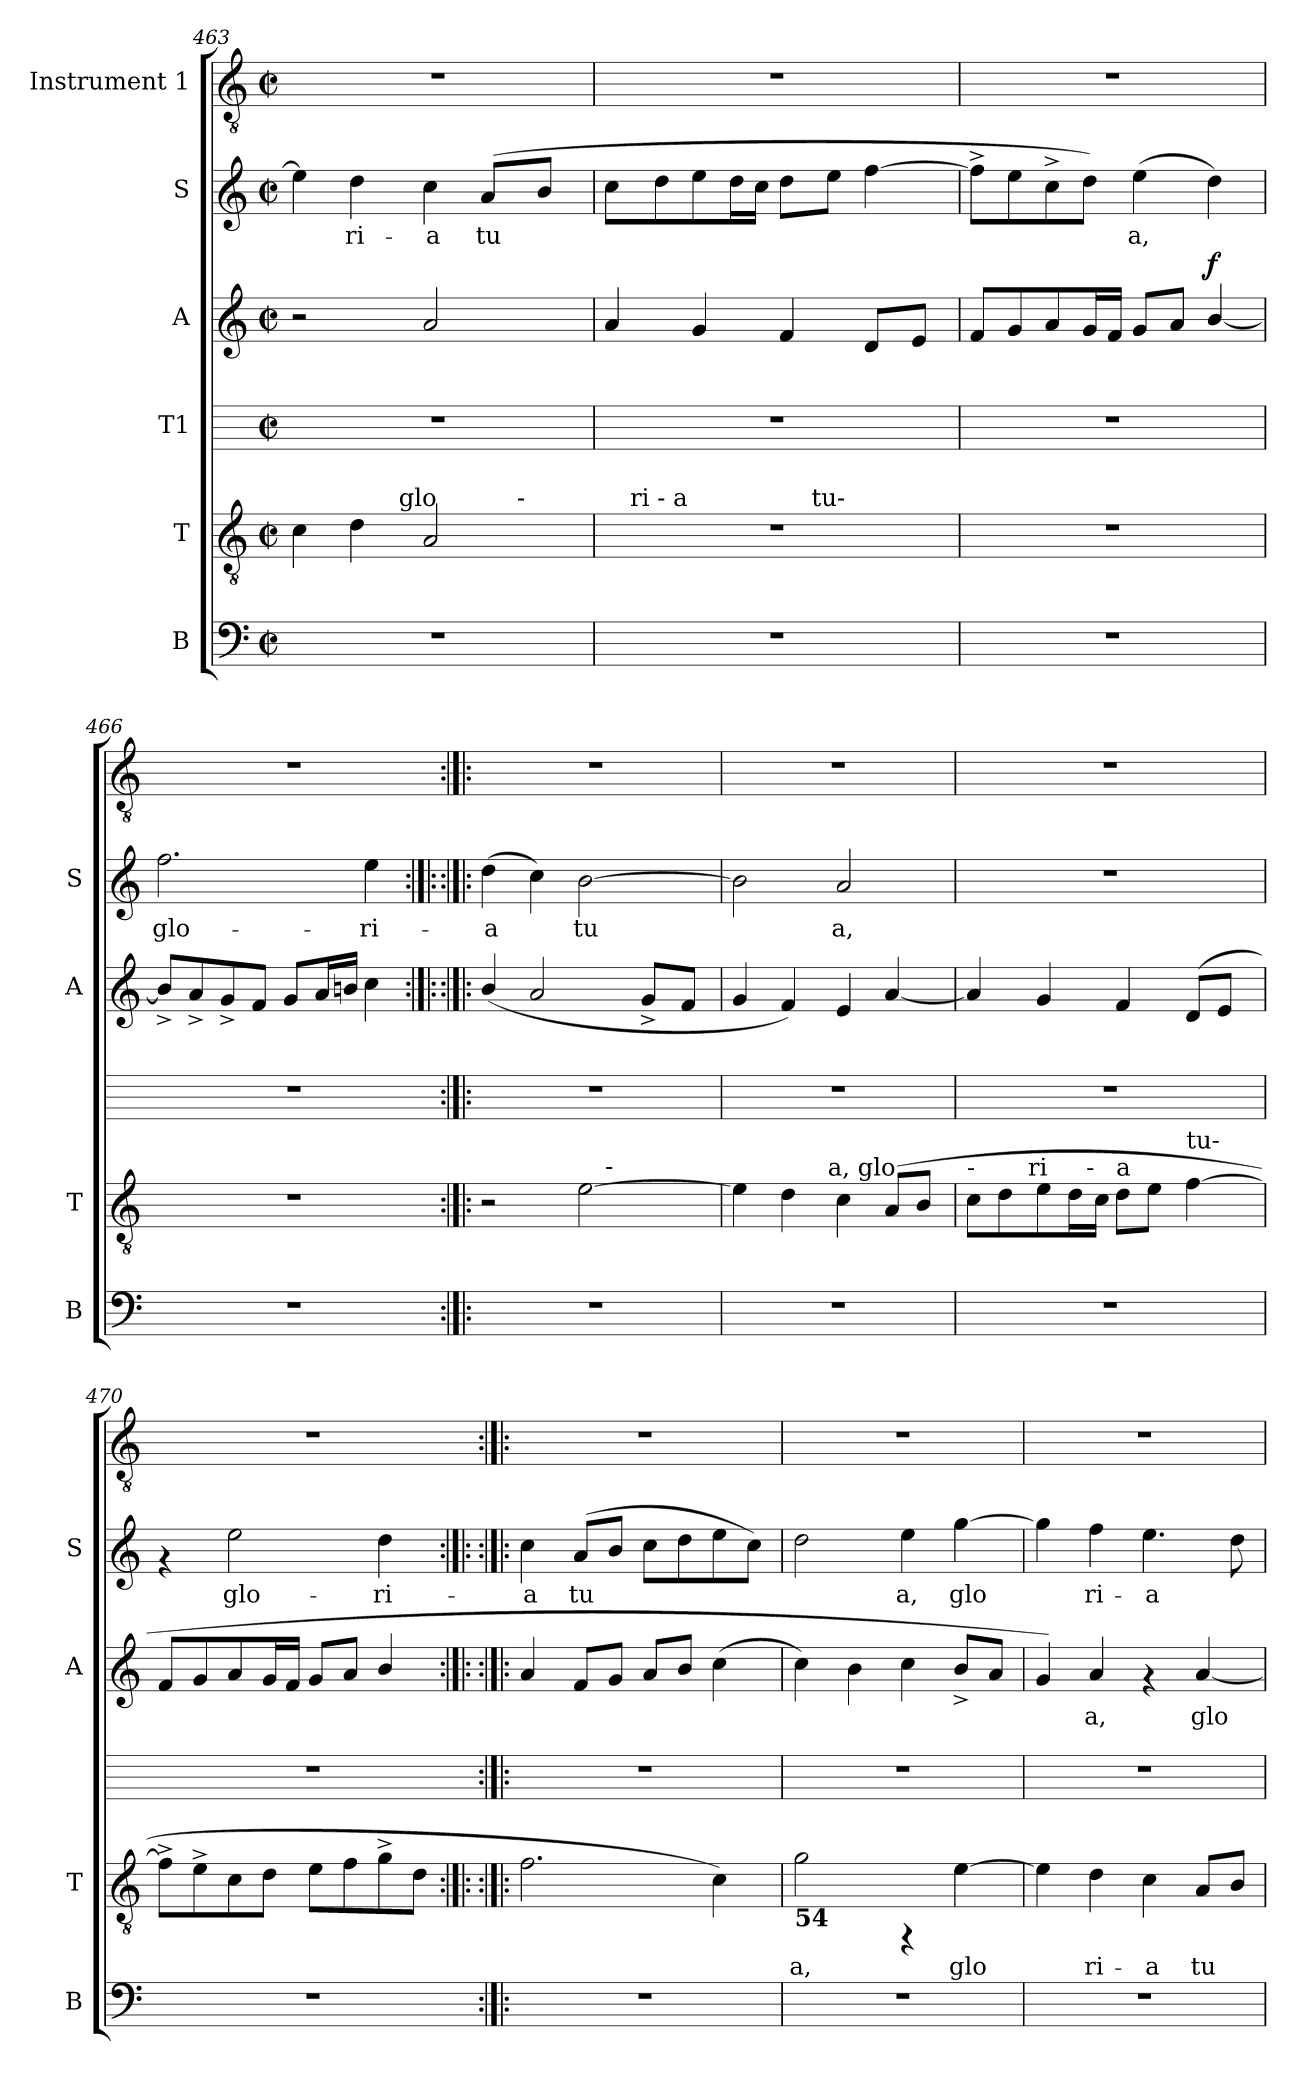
**kern	**kern	**text	**kern	**kern	**text	**dynam	**kern	**text	**kern
*part6	*part5	*part5	*part4	*part3	*part3	*part3	*part2	*part2	*part1
*staff6	*staff5	*staff5	*staff4	*staff3	*staff3	*staff3	*staff2	*staff2	*staff1
*I"B	*I"T	*	*I"T1	*I"A	*	*	*I"S	*	*I"Instrument 1
*I'B	*I'T	*	*	*I'A	*	*	*I'S	*	*
*clefF4	*clefGv2	*	*	*clefG2	*	*	*clefG2	*	*clefGv2
*k[]	*k[]	*	*k[]	*k[]	*	*	*k[]	*	*k[]
*C:	*C:	*	*C:	*C:	*	*	*C:	*	*C:
*M2/2	*M2/2	*	*M2/2	*M2/2	*	*	*M2/2	*	*M2/2
*met(c|)	*met(c|)	*	*met(c|)	*met(c|)	*	*	*met(c|)	*	*met(c|)
=463	=463	=463	=463	=463	=463	=463	=463	=463	=463
!	!LO:TX:a:t=d	!	!	!	!	!	!	!	!
!	!	!	!	!	!	!	!	!LO:LY:b:cj	!
*	*^	*	*	*	*	*	*	*	*
*	*	*^	*	*	*	*	*	*	*	*
1r	4c\	4..ryy	2ryy	.	1r	2r	.	.	4ee\]	--	1r
!	!	!	!	!	!	!	!	!	!	!LO:LY:b:cj	!
.	4d\	.	.	.	.	.	.	.	4dd\	-ri-	.
!	!	!LO:TX:a:t=glo	!	!	!	!	!	!	!	!	!
.	.	2ryy	.	.	.	.	.	.	.	.	.
!	!	!	!	!	!	!	!	!	!	!LO:LY:b:cj	!
.	2A/	.	4ryy	.	.	2a/	.	.	4cc\	-a	.
!	!	!	!	!	!	!	!	!	!	!LO:LY:b:cj	!
.	.	.	16ryy	.	.	.	.	.	(<8a/L	tu-	.
.	.	.	64ryy	.	.	.	.	.	.	.	.
!	!	!	!LO:TX:a:t=-	!	!	!	!	!	!	!	!
.	.	.	8ryy	.	.	.	.	.	.	.	.
!	!	!	!	!	!	!	!	!	!	!LO:LY:b:cj	!
.	.	.	.	.	.	.	.	.	8b/J	-	.
.	.	16ryy	.	.	.	.	.	.	.	.	.
.	.	.	32.ryy	.	.	.	.	.	.	.	.
=464	=464	=464	=464	=464	=464	=464	=464	=464	=464	=464	=464
1r	1r	16ryy	2ryy	.	1r	4a/	.	.	8cc\L	.	1r
!	!	!LO:TX:a:t=ri - a	!	!	!	!	!	!	!	!	!
.	.	2...ryy	.	.	.	.	.	.	.	.	.
.	.	.	.	.	.	.	.	.	8dd\	.	.
.	.	.	.	.	.	4g/	.	.	8ee\	.	.
.	.	.	.	.	.	.	.	.	16dd\	.	.
.	.	.	.	.	.	.	.	.	16cc\J	.	.
.	.	.	16.ryy	.	.	4f/	.	.	8dd\L	.	.
!	!	!	!LO:TX:a:t=tu-	!	!	!	!	!	!	!	!
.	.	.	4ryy	.	.	.	.	.	.	.	.
.	.	.	.	.	.	.	.	.	8ee\J	.	.
.	.	.	.	.	.	8d/L	.	.	[>4ff\	.	.
.	.	.	8ryy	.	.	.	.	.	.	.	.
.	.	.	.	.	.	8e/J	.	.	.	.	.
.	.	.	32ryy	.	.	.	.	.	.	.	.
=465	=465	=465	=465	=465	=465	=465	=465	=465	=465	=465	=465
!	!	!	!	!	!	!	!	!	!	!LO:LY:b:cj	!
*	*v	*v	*v	*	*	*	*	*	*	*	*
1r	1r	.	1r	8f/L	.	.	8ff^<\L]	-	1r
!	!	!	!	!	!	!	!	!LO:LY:b:cj	!
.	.	.	.	8g/	.	.	8ee\	--	.
!	!	!	!	!	!	!	!	!LO:LY:b:cj	!
.	.	.	.	8a/	.	.	8cc^<\	--	.
!	!	!	!	!	!	!	!	!LO:LY:b:cj	!
.	.	.	.	16g/	.	.	8dd\J)	--	.
.	.	.	.	16f/J	.	.	.	.	.
!	!	!	!	!	!	!	!	!LO:LY:b:cj	!
.	.	.	.	8g/L	.	.	(>4ee\	-a,	.
.	.	.	.	8a/J	.	.	.	.	.
!	!	!	!	!	!	!LO:DY:a	!	!LO:LY:b:cj	!
.	.	.	.	[<4b/	.	f	4dd\)	.	.
=466	=466	=466	=466	=466	=466	=466	=466	=466	=466
!	!	!	!	!	!	!	!	!LO:LY:b:cj	!
1r	1r	.	1r	8b^>/L]	.	.	2.ff\	glo-	1r
.	.	.	.	8a^>/	.	.	.	.	.
.	.	.	.	8g^>/	.	.	.	.	.
.	.	.	.	8f/J	.	.	.	.	.
.	.	.	.	8g/L	.	.	.	.	.
.	.	.	.	16a/	.	.	.	.	.
.	.	.	.	16bn/J	.	.	.	.	.
!	!	!	!	!	!	!	!	!LO:LY:b:cj	!
.	.	.	.	4cc\	.	.	4ee\	-ri-	.
!!LO:PB:g=z
=467:|!|:	=467:|!|:	=467	=467:|!|:	=467:|!|:	=467	=467	=467:|!|:	=467	=467
!	!	!	!	!	!	!	!	!LO:LY:b:cj	!
*	*^	*	*	*	*	*	*	*	*
1r	2r	2ryy	.	1r	(<4b/	.	.	(>4dd\	-a	1r
!	!	!	!	!	!	!	!	!	!LO:LY:b:cj	!
.	.	.	.	.	2a/	.	.	4cc\)	.	.
!	!	!	!	!	!	!	!	!	!LO:LY:b:cj	!
.	[>2e\	16.ryy	.	.	.	.	.	[>2b\	tu-	.
!	!	!LO:TX:a:t=-	!	!	!	!	!	!	!	!
.	.	4ryy	.	.	.	.	.	.	.	.
.	.	.	.	.	8g^>/L	.	.	.	.	.
.	.	8ryy	.	.	.	.	.	.	.	.
.	.	.	.	.	8f/J	.	.	.	.	.
.	.	32ryy	.	.	.	.	.	.	.	.
=468	=468	=468	=468	=468	=468	=468	=468	=468	=468	=468
!	!	!	!	!	!	!	!	!	!LO:LY:b:cj	!
1r	4e\]	4ryy	.	1r	4g/	.	.	2b\]	-	1r
.	4d\	8...ryy	.	.	4f/)	.	.	.	.	.
!	!	!LO:TX:a:t=a, glo	!	!	!	!	!	!	!	!
.	.	2ryy	.	.	.	.	.	.	.	.
!	!	!	!	!	!	!	!	!	!LO:LY:b:cj	!
.	4c\	.	.	.	4e/	.	.	2a/	a,	.
.	(<8A/L	.	.	.	[<4a/	.	.	.	.	.
.	8B/J	.	.	.	.	.	.	.	.	.
.	.	64ryy	.	.	.	.	.	.	.	.
=469	=469	=469	=469	=469	=469	=469	=469	=469	=469	=469
!	!LO:TX:a:t=-	!	!	!	!	!	!	!	!	!
*	*	*^	*	*	*	*	*	*	*	*
1r	8c\L	8...ryy	4ryy	.	1r	4a/]	.	.	1r	.	1r
.	8d\	.	.	.	.	.	.	.	.	.	.
!	!	!LO:TX:a:t=ri	!	!	!	!	!	!	!	!	!
.	.	2ryy	.	.	.	.	.	.	.	.	.
.	8e\	.	8ryy	.	.	4g/	.	.	.	.	.
.	16d\	.	32.ryy	.	.	.	.	.	.	.	.
!	!	!	!LO:TX:a:t=-	!	!	!	!	!	!	!	!
.	.	.	2ryy	.	.	.	.	.	.	.	.
.	16c\J	.	.	.	.	.	.	.	.	.	.
!	!LO:TX:a:t=a	!	!	!	!	!	!	!	!	!	!
.	8d\L	.	.	.	.	4f/	.	.	.	.	.
.	8e\J	.	.	.	.	.	.	.	.	.	.
.	.	4ryy	.	.	.	.	.	.	.	.	.
!	!LO:TX:a:t=tu-	!	!	!	!	!	!	!	!	!	!
.	[>4f\	.	.	.	.	(<8d/L	.	.	.	.	.
.	.	.	.	.	.	8e/J	.	.	.	.	.
.	.	.	16ryy	.	.	.	.	.	.	.	.
.	.	64ryy	64ryy	.	.	.	.	.	.	.	.
*	*v	*v	*v	*	*	*	*	*	*	*	*
=470	=470	=470	=470	=470	=470	=470	=470	=470	=470
1r	8f^<\L]	.	1r	8f/L	.	.	4rf	.	1r
.	8e^<\	.	.	8g/	.	.	.	.	.
!	!	!	!	!	!	!	!	!LO:LY:b:cj	!
.	8c\	.	.	8a/	.	.	2ee\	glo-	.
.	8d\J	.	.	16g/	.	.	.	.	.
.	.	.	.	16f/J	.	.	.	.	.
.	8e\L	.	.	8g/L	.	.	.	.	.
.	8f\	.	.	8a/J	.	.	.	.	.
!	!	!	!	!	!	!	!	!LO:LY:b:cj	!
.	8g^<\	.	.	4b/	.	.	4dd\	-ri-	.
.	8d\J	.	.	.	.	.	.	.	.
=471:|!|:	=471:|!|:	=471	=471:|!|:	=471:|!|:	=471	=471	=471:|!|:	=471	=471
!	!	!	!	!	!	!	!	!LO:LY:b:cj	!
1r	2.f\	.	1r	4a/	.	.	4cc\	-a	1r
!	!	!	!	!	!	!	!	!LO:LY:b:cj	!
.	.	.	.	8f/L	.	.	(<8a/L	tu-	.
!	!	!	!	!	!	!	!	!LO:LY:b:cj	!
.	.	.	.	8g/J	.	.	8b/J	-	.
!	!	!	!	!	!	!	!	!LO:LY:b:cj	!
.	.	.	.	8a/L	.	.	8cc\L	.	.
!	!	!	!	!	!	!	!	!LO:LY:b:cj	!
.	.	.	.	8b/J	.	.	8dd\	.	.
!	!	!	!	!	!	!	!	!LO:LY:b:cj	!
.	4c\)	.	.	(>4cc\	.	.	8ee\	.	.
!	!	!	!	!	!	!	!	!LO:LY:b:cj	!
.	.	.	.	.	.	.	8cc\J)	.	.
!!LO:PB:g=z
=472	=472	=472	=472	=472	=472	=472	=472	=472	=472
!	!LO:TX:b:B:t=54	!	!	!	!	!	!	!	!
!	!	!LO:LY:b:cj	!	!	!	!	!	!LO:LY:b:cj	!
1r	2g\	a,	1r	4cc\)	.	.	2dd\	-	1r
.	.	.	.	4b\	.	.	.	.	.
!	!	!	!	!	!	!	!	!LO:LY:b:cj	!
.	4rFF	.	.	4cc\	.	.	4ee\	-a,	.
!	!	!LO:LY:b:cj	!	!	!	!	!	!LO:LY:b:cj	!
.	[>4e\	glo-	.	8b^>/L	.	.	[>4gg\	glo-	.
.	.	.	.	8a/J	.	.	.	.	.
=473	=473	=473	=473	=473	=473	=473	=473	=473	=473
!	!	!LO:LY:b:cj	!	!	!LO:LY:b:cj	!	!	!LO:LY:b:cj	!
1r	4e\]	--	1r	4g/)	.	.	4gg\]	--	1r
!	!	!LO:LY:b:cj	!	!	!LO:LY:b:cj	!	!	!LO:LY:b:cj	!
.	4d\	-ri-	.	4a/	a,	.	4ff\	-ri-	.
!	!	!LO:LY:b:cj	!	!	!	!	!	!LO:LY:b:cj	!
.	4c\	-a	.	4rf	.	.	4.ee\	-a	.
!	!	!LO:LY:b:cj	!	!	!LO:LY:b:cj	!	!	!	!
.	8A/L	tu-	.	[<4a/	glo-	.	.	.	.
!	!	!LO:LY:b:cj	!	!	!	!	!	!LO:LY:b:cj	!
.	8B/J	-	.	.	.	.	8dd\	.	.
=	=	=	=	=	=	=	=	=	=
*-	*-	*-	*-	*-	*-	*-	*-	*-	*-
